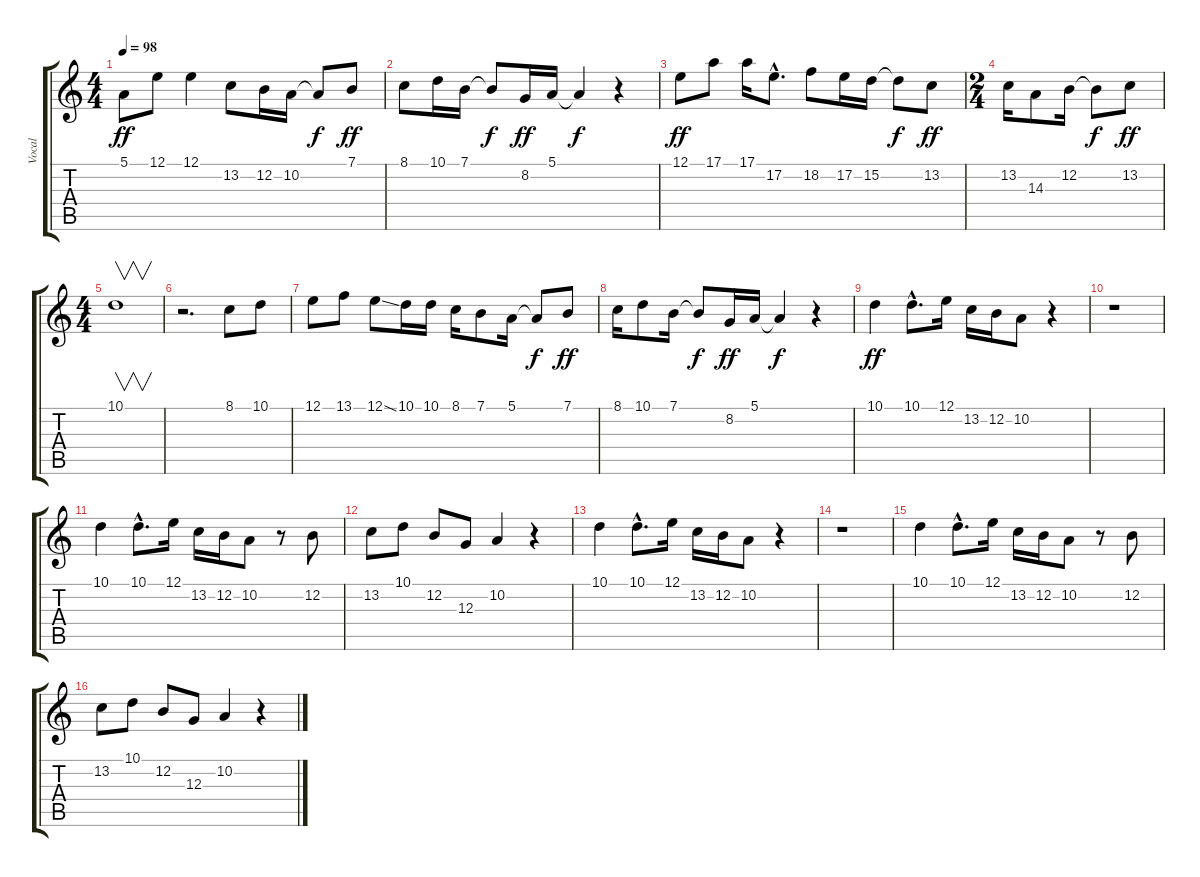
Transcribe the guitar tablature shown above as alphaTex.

\track ("Vocal" "Vocal") {instrument ocarina}
\staff {score tabs}
\tuning (E4 B3 G3 D3 A2 E2) {hide}
\ts (4 4)
\tempo 98
\clef g2
\ks c
5.1.8{dy ff} 12.1.8 12.1.4 13.2.8 12.2.16 10.2.16 10.2{t}.8{dy f} 7.1.8{dy ff} |
8.1.8 10.1.16 7.1.16 7.1{t}.8{dy f} 8.2.16{dy ff} 5.1.16 5.1{t}.4{dy f} r.4 |
12.1.8{dy ff} 17.1.8 17.1.16 17.2{hac}.8{d} 18.2.8 17.2.16 15.2.16 15.2{t}.8{dy f} 13.2.8{dy ff} |
\ts (2 4)
13.2.16 14.3.8 12.2.16 12.2{t}.8{dy f} 13.2.8{dy ff} |
\ts (4 4)
10.1.1{v} |
r.2{d} 8.1.8 10.1.8 |
12.1.8 13.1.8 12.1{ss}.8 10.1.16 10.1.16 8.1.16 7.1.8 5.1.16 5.1{t}.8{dy f} 7.1.8{dy ff} |
8.1.16 10.1.8 7.1.16 7.1{t}.8{dy f} 8.2.16{dy ff} 5.1.16 5.1{t}.4{dy f} r.4 |
10.1.4{dy ff} 10.1{hac}.8{d} 12.1.16 13.2.16 12.2.16 10.2.8 r.4 |
r.1 |
10.1.4 10.1{hac}.8{d} 12.1.16 13.2.16 12.2.16 10.2.8 r.8 12.2.8 |
13.2.8 10.1.8 12.2.8 12.3.8 10.2.4 r.4 |
10.1.4 10.1{hac}.8{d} 12.1.16 13.2.16 12.2.16 10.2.8 r.4 |
r.1 |
10.1.4 10.1{hac}.8{d} 12.1.16 13.2.16 12.2.16 10.2.8 r.8 12.2.8 |
13.2.8 10.1.8 12.2.8 12.3.8 10.2.4 r.4
